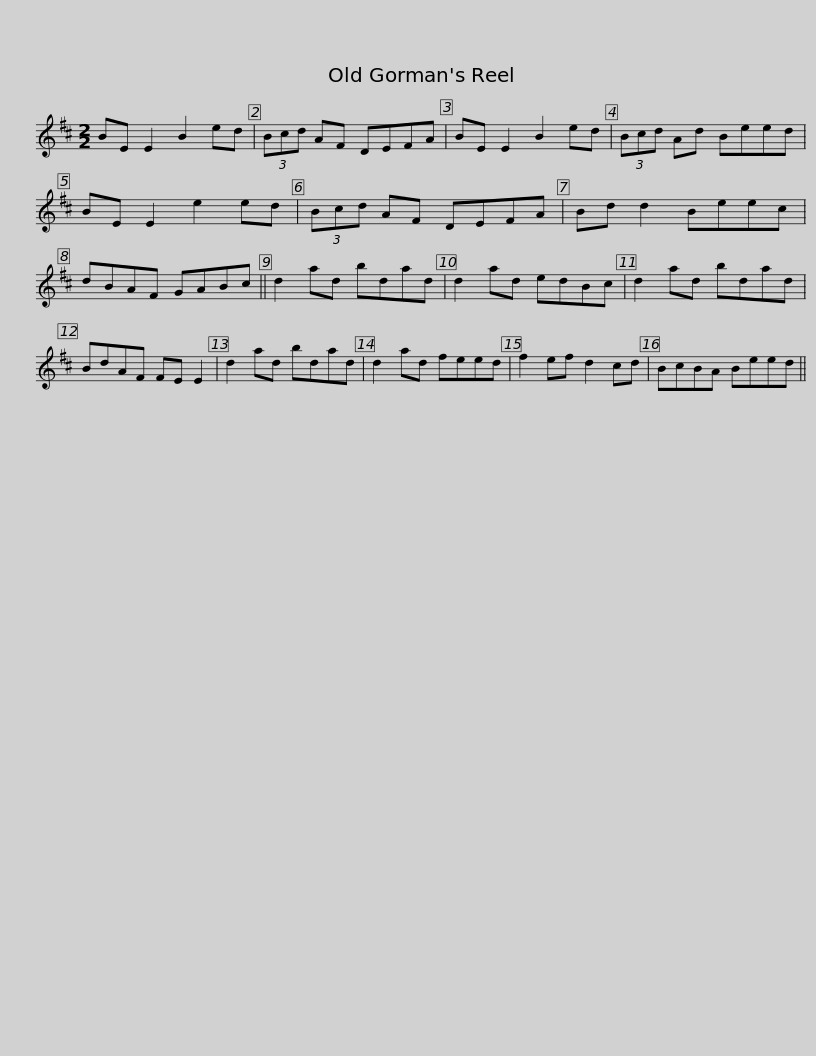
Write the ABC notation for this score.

X:1
L:1/8
M:2/2
I:linebreak $
K:D
V:1 treble
V:1
 BE E2 B2 ed | (3Bcd AF DEFA | BE E2 B2 ed | (3Bcd Ad Beed | BE E2 e2 ed | %5
 (3Bcd AF DEFA |$ Bd d2 Beec | dBAF GABc || d2 ad bdad | d2 ad edBc | %10
 d2 ad bdad | BdAF FE E2 |$ d2 ad bdad | d2 ad feed | f2 ef d2 cd | %15
 BcBA Beed || %16
